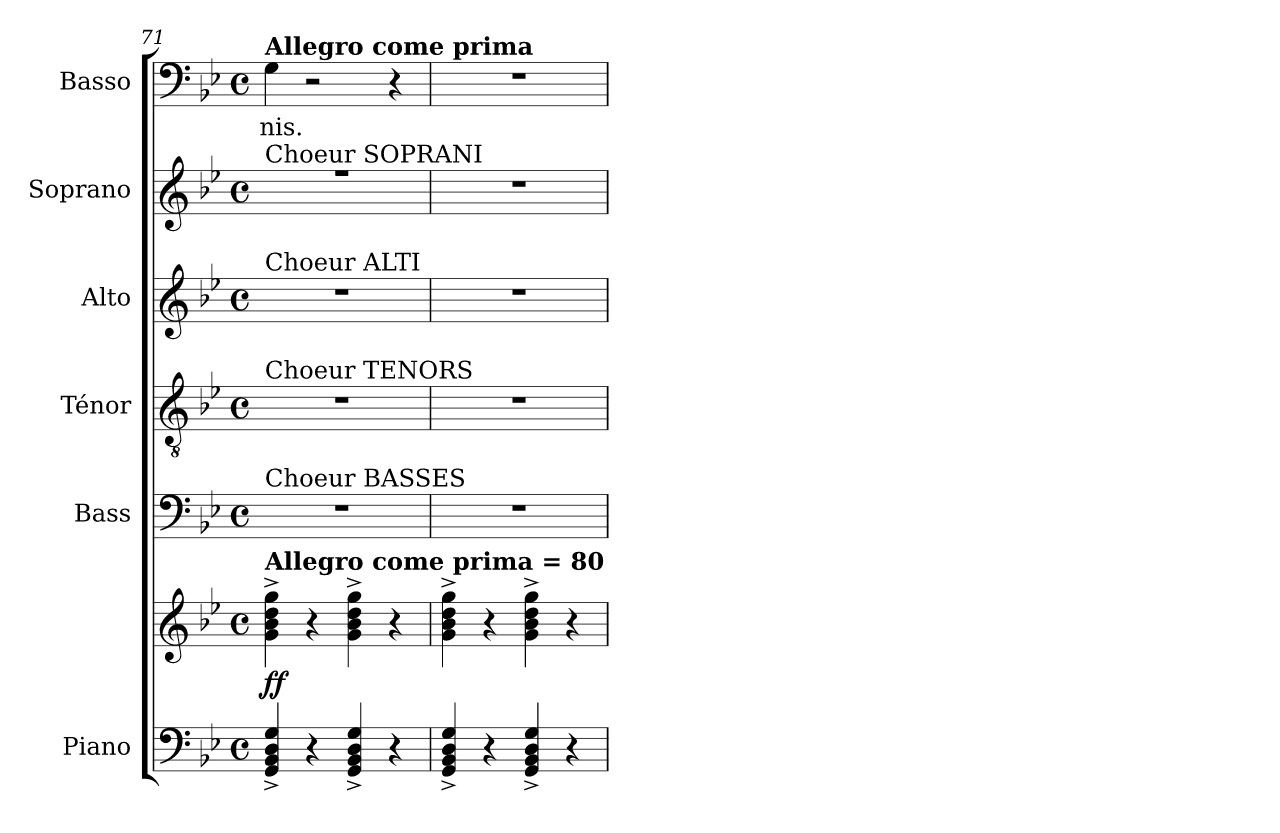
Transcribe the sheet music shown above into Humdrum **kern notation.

**kern	**kern	**dynam	**kern	**kern	**kern	**kern	**kern	**text
*part6	*part6	*part6	*part5	*part4	*part3	*part2	*part1	*part1
*staff7	*staff6	*staff6/7	*staff5	*staff4	*staff3	*staff2	*staff1	*staff1
*I"Piano	*	*	*I"Bass	*I"Ténor	*I"Alto	*I"Soprano	*I"Basso	*
*I'Pno.	*	*	*I'B.	*I'T.	*I'A.	*I'S.	*I'B	*
!!LO:LB:g=z
*clefF4	*clefG2	*	*clefF4	*clefGv2	*clefG2	*clefG2	*clefF4	*
*k[b-e-]	*k[b-e-]	*	*k[b-e-]	*k[b-e-]	*k[b-e-]	*k[b-e-]	*k[b-e-]	*
*M4/4	*M4/4	*	*M4/4	*M4/4	*M4/4	*M4/4	*M4/4	*
*met(c)	*met(c)	*	*met(c)	*met(c)	*met(c)	*met(c)	*met(c)	*
*MM160	*MM160	*	*MM160	*MM160	*MM160	*MM160	*MM160	*
=71	=71	=71	=71	=71	=71	=71	=71	=71
*	*	*	*	*	*^	*^	*	*
!	!	!	!	!	!	!	!	!	!LO:TX:a:B:t=Allegro come prima	!
!	!	!	!	!	!	!	!LO:TX:a:t=Choeur SOPRANI	!	!	!
!	!	!	!	!	!LO:TX:a:t=Choeur ALTI	!	!	!	!	!
!	!	!	!	!LO:TX:a:t=Choeur TENORS	!	!	!	!	!	!
!	!	!	!LO:TX:a:t=Choeur BASSES	!	!	!	!	!	!	!
!	!LO:TX:a:B:t=Allegro come prima    = 80	!	!	!	!	!	!	!	!	!
!	!	!LO:DY:a=2	!	!	!	!	!	!	!	!LO:LY:b
4GG/^ 4BB-/^ 4D/^ 4G/^	4g\^ 4b-\^ 4dd\^ 4gg\^	ff	1r	1r	1r	1B-yy	1r	1b-yy	4G\	-nis.
4r	4r	.	.	.	.	.	.	.	2r	.
4GG/^ 4BB-/^ 4D/^ 4G/^	4g\^ 4b-\^ 4dd\^ 4gg\^	.	.	.	.	.	.	.	.	.
4r	4r	.	.	.	.	.	.	.	4r	.
*	*	*	*	*	*v	*v	*	*	*	*
*	*	*	*	*	*	*v	*v	*	*
=72	=72	=72	=72	=72	=72	=72	=72	=72
4GG/^ 4BB-/^ 4D/^ 4G/^	4g\^ 4b-\^ 4dd\^ 4gg\^	.	1r	1r	1r	1r	1r	.
4r	4r	.	.	.	.	.	.	.
4GG/^ 4BB-/^ 4D/^ 4G/^	4g\^ 4b-\^ 4dd\^ 4gg\^	.	.	.	.	.	.	.
4r	4r	.	.	.	.	.	.	.
=	=	=	=	=	=	=	=	=
*-	*-	*-	*-	*-	*-	*-	*-	*-
